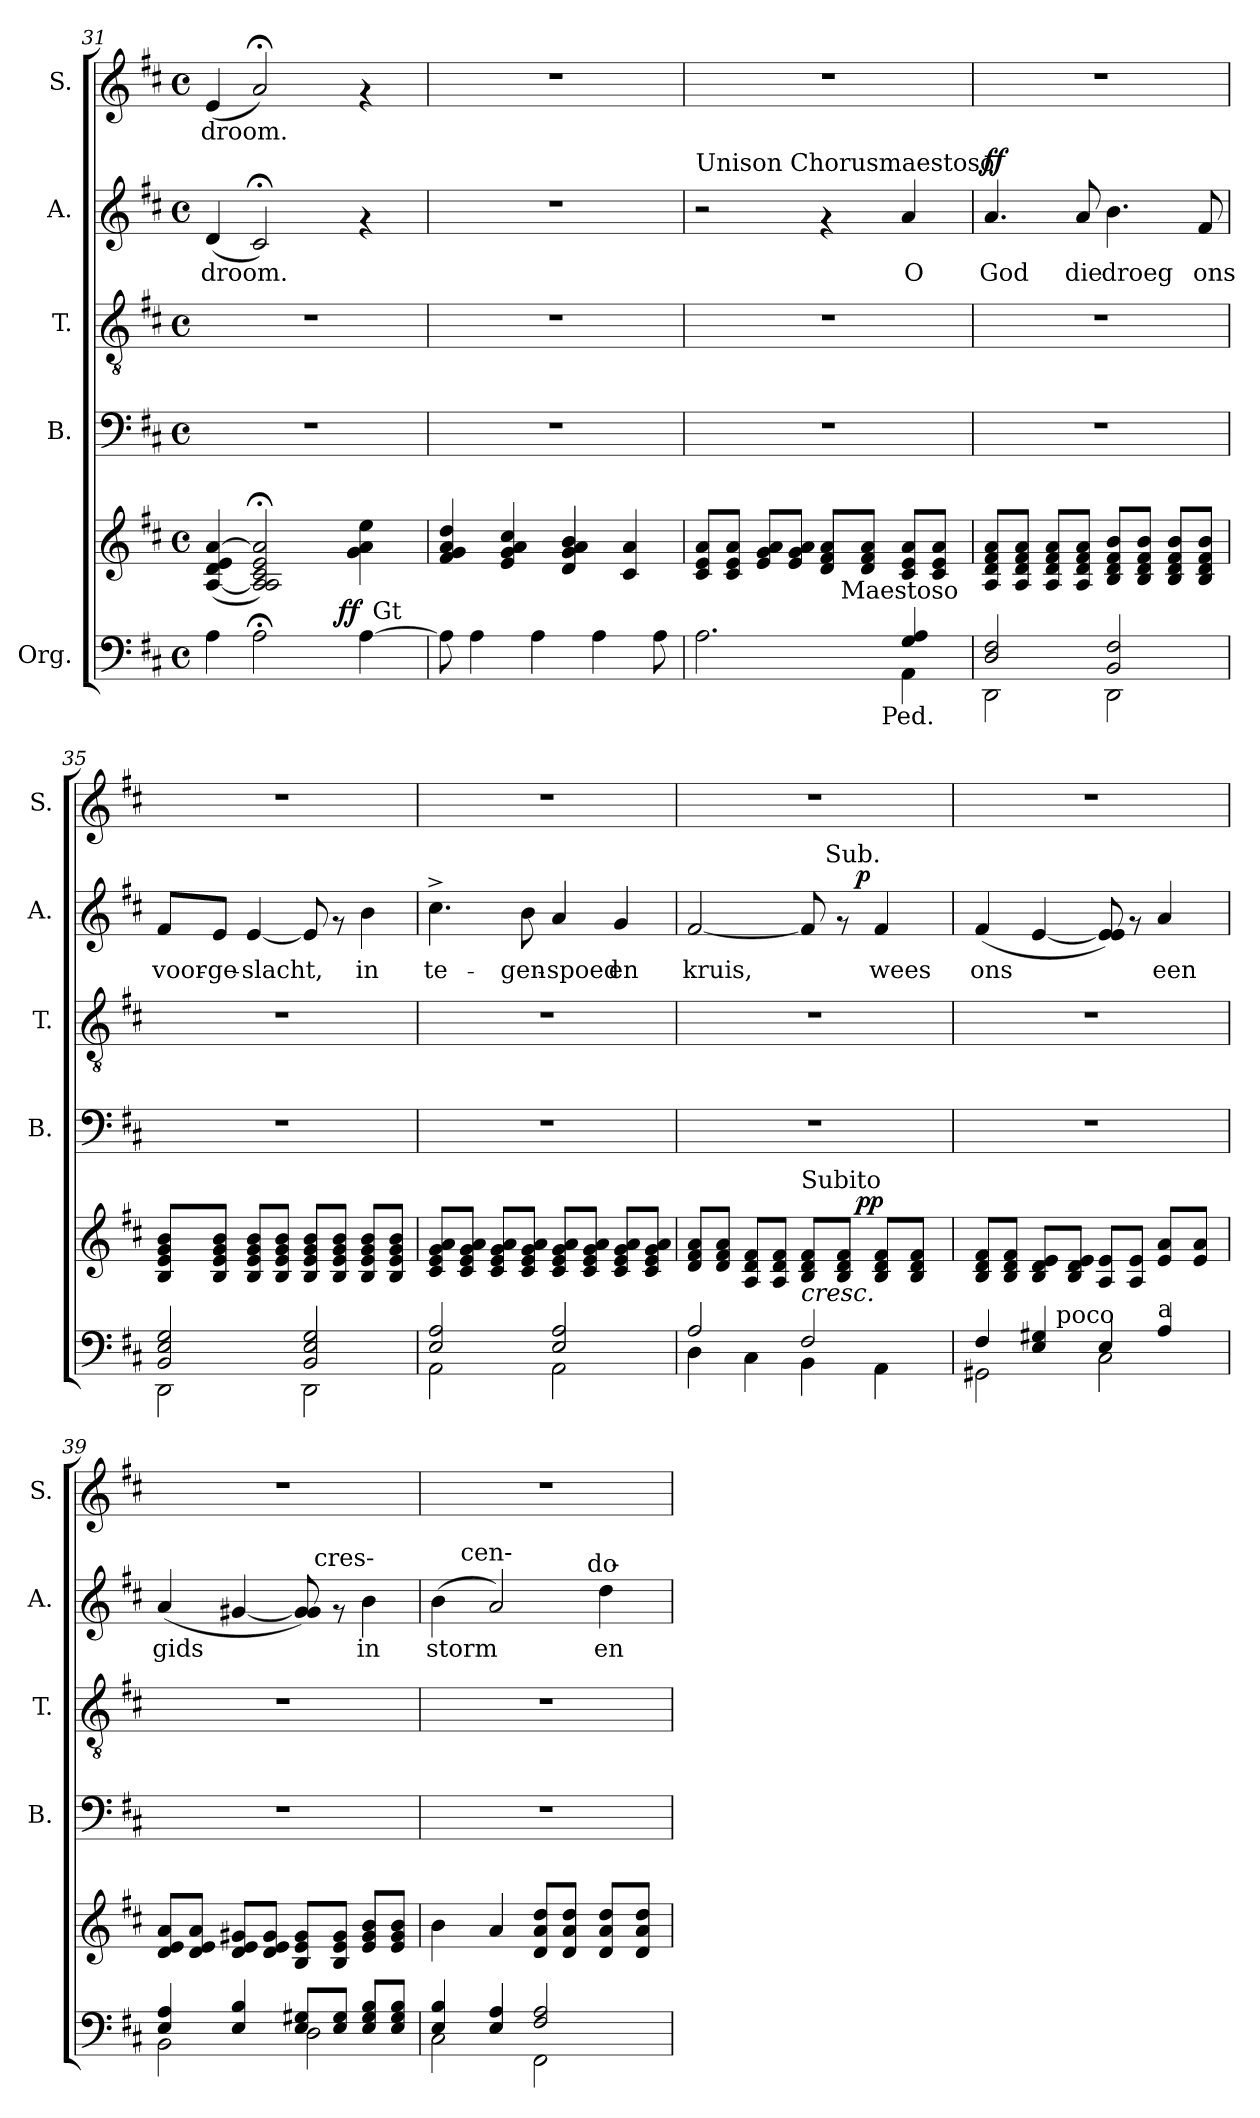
**kern	**kern	**dynam	**kern	**kern	**kern	**text	**dynam	**kern	**text
*part5	*part5	*part5	*part4	*part3	*part2	*part2	*part2	*part1	*part1
*staff6	*staff5	*staff5/6	*staff4	*staff3	*staff2	*staff2	*staff2	*staff1	*staff1
*I"Org.	*	*	*I"B.	*I"T.	*I"A.	*	*	*I"S.	*
*	*	*	*I'B.	*I'T.	*I'A.	*	*	*I'S.	*
*clefF4	*clefG2	*	*clefF4	*clefGv2	*clefG2	*	*	*clefG2	*
*k[f#c#]	*k[f#c#]	*	*k[f#c#]	*k[f#c#]	*k[f#c#]	*	*	*k[f#c#]	*
*D:	*D:	*	*D:	*D:	*D:	*	*	*D:	*
*M4/4	*M4/4	*	*M4/4	*M4/4	*M4/4	*	*	*M4/4	*
*met(c)	*met(c)	*	*met(c)	*met(c)	*met(c)	*	*	*met(c)	*
=31	=31	=31	=31	=31	=31	=31	=31	=31	=31
!	!	!	!	!	!	!LO:LY:b	!	!	!LO:LY:b
*^	*	*	*	*	*	*	*	*	*
*	*^	*	*	*	*	*	*	*	*	*
4A\	2ryy	2ryy	([<4A/ 4d/ 4e/ [>4a/	.	1r	1r	(<4d/	droom.	.	(<4e/	droom.
2A;<\	.	.	2A/]; 2A/; 2c#/; 2e/; 2a/];)	.	.	.	2c#;/)	.	.	2a;/)	.
.	8.ryy	4ryy	.	.	.	.	.	.	.	.	.
!	!	!	!	!LO:DY:a=2	!	!	!	!	!	!	!
.	4ryy	.	.	ff	.	.	.	.	.	.	.
[>4A\	.	32ryy	4g\ 4a\ 4ee\	.	.	.	4rf	.	.	4rf	.
!	!	!LO:TX:a:t=Gt	!	!	!	!	!	!	!	!	!
.	.	8..ryy	.	.	.	.	.	.	.	.	.
.	16ryy	.	.	.	.	.	.	.	.	.	.
*v	*v	*v	*	*	*	*	*	*	*	*	*
=32	=32	=32	=32	=32	=32	=32	=32	=32	=32
8A\]	4f#/ 4g/ 4a/ 4dd/	.	1r	1r	1r	.	.	1r	.
4A\	.	.	.	.	.	.	.	.	.
.	4e/ 4g/ 4a/ 4cc#/	.	.	.	.	.	.	.	.
4A\	.	.	.	.	.	.	.	.	.
.	4d/ 4g/ 4a/ 4b/	.	.	.	.	.	.	.	.
4A\	.	.	.	.	.	.	.	.	.
.	4c#/ 4a/	.	.	.	.	.	.	.	.
8A\	.	.	.	.	.	.	.	.	.
!!LO:PB:g=z
=33	=33	=33	=33	=33	=33	=33	=33	=33	=33
*^	*	*	*	*	*	*	*	*	*
!	!	!	!	!	!	!LO:TX:a:t=Unison Chorusmaestoso	!	!	!	!
*	*^	*^	*	*	*	*	*	*	*	*
2.ryy	2.A\	2ryy	8c#/ 8e/ 8a/L	2ryy	.	1r	1r	2r	.	.	1r	.
.	.	.	8c#/ 8e/ 8a/J	.	.	.	.	.	.	.	.	.
.	.	.	8e/ 8g/ 8a/L	.	.	.	.	.	.	.	.	.
.	.	.	8e/ 8g/ 8a/J	.	.	.	.	.	.	.	.	.
.	.	8.ryy	8d/ 8f#/ 8a/L	16ryy	.	.	.	4rf	.	.	.	.
!	!	!	!	!LO:TX:b:t=Maestoso	!	!	!	!	!	!	!	!
.	.	.	.	4..ryy	.	.	.	.	.	.	.	.
.	.	.	8d/ 8f#/ 8a/J	.	.	.	.	.	.	.	.	.
!	!	!LO:TX:b:t=Ped.	!	!	!	!	!	!	!	!	!	!
.	.	4ryy	.	.	.	.	.	.	.	.	.	.
!	!	!	!	!	!	!	!	!	!LO:LY:b	!	!	!
4G/ 4A/	4AA\	.	8c#/ 8e/ 8a/L	.	.	.	.	4a/	O	.	.	.
.	.	.	8c#/ 8e/ 8a/J	.	.	.	.	.	.	.	.	.
.	.	16ryy	.	.	.	.	.	.	.	.	.	.
=34	=34	=34	=34	=34	=34	=34	=34	=34	=34	=34	=34	=34
!	!	!	!	!	!	!	!	!	!LO:LY:b	!LO:DY:a	!	!
*	*v	*v	*	*	*	*	*	*	*	*	*	*
*	*	*v	*v	*	*	*	*	*	*	*	*
2D/ 2F#/	2DD\	8A/ 8d/ 8f#/ 8a/L	.	1r	1r	4.a/	God	ff	1r	.
.	.	8A/ 8d/ 8f#/ 8a/J	.	.	.	.	.	.	.	.
.	.	8A/ 8d/ 8f#/ 8a/L	.	.	.	.	.	.	.	.
!	!	!	!	!	!	!	!LO:LY:b	!	!	!
.	.	8A/ 8d/ 8f#/ 8a/J	.	.	.	8a/	die	.	.	.
!	!	!	!	!	!	!	!LO:LY:b	!	!	!
2BB/ 2F#/	2DD\	8B/ 8d/ 8f#/ 8b/L	.	.	.	4.b\	droeg	.	.	.
.	.	8B/ 8d/ 8f#/ 8b/J	.	.	.	.	.	.	.	.
.	.	8B/ 8d/ 8f#/ 8b/L	.	.	.	.	.	.	.	.
!	!	!	!	!	!	!	!LO:LY:b	!	!	!
.	.	8B/ 8d/ 8f#/ 8b/J	.	.	.	8f#/	ons	.	.	.
=35	=35	=35	=35	=35	=35	=35	=35	=35	=35	=35
!	!	!	!	!	!	!	!LO:LY:b	!	!	!
2BB/ 2E/ 2G/	2DD\	8B/ 8e/ 8g/ 8b/L	.	1r	1r	8f#/L	voor-	.	1r	.
!	!	!	!	!	!	!	!LO:LY:b	!	!	!
.	.	8B/ 8e/ 8g/ 8b/J	.	.	.	8e/J	-ge-	.	.	.
!	!	!	!	!	!	!	!LO:LY:b	!	!	!
.	.	8B/ 8e/ 8g/ 8b/L	.	.	.	[<4e/	-slacht,	.	.	.
.	.	8B/ 8e/ 8g/ 8b/J	.	.	.	.	.	.	.	.
2BB/ 2E/ 2G/	2DD\	8B/ 8e/ 8g/ 8b/L	.	.	.	8e/]	.	.	.	.
.	.	8B/ 8e/ 8g/ 8b/J	.	.	.	8rf	.	.	.	.
!	!	!	!	!	!	!	!LO:LY:b	!	!	!
.	.	8B/ 8e/ 8g/ 8b/L	.	.	.	4b\	in	.	.	.
.	.	8B/ 8e/ 8g/ 8b/J	.	.	.	.	.	.	.	.
!!LO:PB:g=z
=36	=36	=36	=36	=36	=36	=36	=36	=36	=36	=36
!	!	!	!	!	!	!	!LO:LY:b	!	!	!
2E/ 2A/	2AA\	8c#/ 8e/ 8g/ 8a/L	.	1r	1r	4.cc#^>\	te-	.	1r	.
.	.	8c#/ 8e/ 8g/ 8a/J	.	.	.	.	.	.	.	.
.	.	8c#/ 8e/ 8g/ 8a/L	.	.	.	.	.	.	.	.
!	!	!	!	!	!	!	!LO:LY:b	!	!	!
.	.	8c#/ 8e/ 8g/ 8a/J	.	.	.	8b\	-gen-	.	.	.
!	!	!	!	!	!	!	!LO:LY:b	!	!	!
2E/ 2A/	2AA\	8c#/ 8e/ 8g/ 8a/L	.	.	.	4a/	-spoed	.	.	.
.	.	8c#/ 8e/ 8g/ 8a/J	.	.	.	.	.	.	.	.
!	!	!	!	!	!	!	!LO:LY:b	!	!	!
.	.	8c#/ 8e/ 8g/ 8a/L	.	.	.	4g/	en	.	.	.
.	.	8c#/ 8e/ 8g/ 8a/J	.	.	.	.	.	.	.	.
=37	=37	=37	=37	=37	=37	=37	=37	=37	=37	=37
!	!	!	!	!	!	!	!LO:LY:b	!	!	!
*	*	*^	*	*	*	*^	*	*	*	*
*	*	*	*	*	*	*	*	*^	*	*	*	*
2A/	4D\	8d/ 8f#/ 8a/L	2ryy	.	1r	1r	[<2f#/	2ryy	2ryy	kruis,	.	1r	.
.	.	8d/ 8f#/ 8a/J	.	.	.	.	.	.	.	.	.	.	.
.	4C#\	8A/ 8d/ 8f#/L	.	.	.	.	.	.	.	.	.	.	.
.	.	8A/ 8d/ 8f#/J	.	.	.	.	.	.	.	.	.	.	.
!	!	!LO:TX:a:t=Subito	!	!	!	!	!	!	!	!	!	!	!
!	!	!	!	!LO:HP:b	!	!	!	!	!	!	!	!	!
2F#/	4BB\	8B/ 8d/ 8f#/L	8.ryy	<	.	.	8f#/]	8.ryy	16.ryy	.	.	.	.
!	!	!	!	!	!	!	!	!	!LO:TX:a:t=Sub.	!	!	!	!
.	.	.	.	.	.	.	.	.	4ryy	.	.	.	.
.	.	8B/ 8d/ 8f#/J	.	.	.	.	8rf	.	.	.	.	.	.
!	!	!	!	!LO:DY:a	!	!	!	!	!	!	!LO:DY:a	!	!
.	.	.	4ryy	pp	.	.	.	4ryy	.	.	p	.	.
!	!	!	!	!	!	!	!	!	!	!LO:LY:b	!	!	!
.	4AA\	8B/ 8d/ 8f#/L	.	.	.	.	4f#/	.	.	wees	.	.	.
.	.	.	.	.	.	.	.	.	8ryy	.	.	.	.
.	.	8B/ 8d/ 8f#/J	.	.	.	.	.	.	.	.	.	.	.
.	.	.	16ryy	.	.	.	.	16ryy	.	.	.	.	.
.	.	.	.	.	.	.	.	.	32ryy	.	.	.	.
=38	=38	=38	=38	=38	=38	=38	=38	=38	=38	=38	=38	=38	=38
!	!	!	!	!	!	!	!	!	!	!LO:LY:b	!	!	!
*	*^	*v	*v	*	*	*	*v	*v	*v	*	*	*	*
4F#/	2GG#X\	4ryy	8B/ 8d/ 8f#/L	.	1r	1r	(<4f#/	ons	.	1r	.
.	.	.	8B/ 8d/ 8f#/J	.	.	.	.	.	.	.	.
4E/ 4G#X/	.	16.ryy	8B/ 8d/ 8e/L	.	.	.	[<4e/	.	.	.	.
!	!	!LO:TX:a:t=poco	!	!	!	!	!	!	!	!	!
.	.	2ryy	.	.	.	.	.	.	.	.	.
.	.	.	8B/ 8d/ 8e/J	.	.	.	.	.	.	.	.
4E/	2C#\	.	8A/ 8e/L	.	.	.	8e/] 8e/)	.	.	.	.
.	.	.	8A/ 8e/J	.	.	.	8rf	.	.	.	.
!LO:TX:a:t=a	!	!	!	!	!	!	!	!	!	!	!
!	!	!	!	!	!	!	!	!LO:LY:b	!	!	!
4A/	.	.	8e/ 8a/L	.	.	.	4a/	een	.	.	.
.	.	8ryy	.	.	.	.	.	.	.	.	.
.	.	.	8e/ 8a/J	.	.	.	.	.	.	.	.
.	.	32ryy	.	.	.	.	.	.	.	.	.
.	.	.	.	[	.	.	.	.	.	.	.
!!LO:LB:g=z
=39	=39	=39	=39	=39	=39	=39	=39	=39	=39	=39	=39
!	!	!	!	!	!	!	!LO:TX:a:t=poco	!	!	!	!
!	!	!	!	!	!	!	!	!LO:LY:b	!	!	!
*	*v	*v	*	*	*	*	*^	*	*	*	*
4E/ 4A/	2BB\	8d/ 8e/ 8a/L	.	1r	1r	(<4a/	2ryy	gids	.	1r	.
.	.	8d/ 8e/ 8a/J	.	.	.	.	.	.	.	.	.
4E/ 4B/	.	8d/ 8e/ 8g#X/L	.	.	.	[<4g#X/	.	.	.	.	.
.	.	8d/ 8e/ 8g#/J	.	.	.	.	.	.	.	.	.
8E/ 8G#X/L	2D\	8B/ 8e/ 8g#/L	.	.	.	8g#/] 8g#/)	16ryy	.	.	.	.
!	!	!	!	!	!	!	!LO:TX:a:t=cres-	!	!	!	!
.	.	.	.	.	.	.	4..ryy	.	.	.	.
8E/ 8G#/J	.	8B/ 8e/ 8g#/J	.	.	.	8rf	.	.	.	.	.
!	!	!	!	!	!	!	!	!LO:LY:b	!	!	!
8E/ 8G#/ 8B/L	.	8e/ 8g#/ 8b/L	.	.	.	4b\	.	in	.	.	.
8E/ 8G#/ 8B/J	.	8e/ 8g#/ 8b/J	.	.	.	.	.	.	.	.	.
=40	=40	=40	=40	=40	=40	=40	=40	=40	=40	=40	=40
!	!	!	!	!	!	!	!	!LO:LY:b	!	!	!
*	*	*	*	*	*	*^	*^	*	*	*	*
4E/ 4B/	2C#\	4b\	.	1r	1r	(<4b\	8ryy	2ryy	2ryy	storm	.	1r	.
!	!	!	!	!	!	!	!LO:TX:a:t=cen-	!	!	!	!	!	!
.	.	.	.	.	.	.	2..ryy	.	.	.	.	.	.
4E/ 4A/	.	4a/	.	.	.	2a/)	.	.	.	.	.	.	.
2F#/ 2A/	2FF#\	8d/ 8a/ 8dd/L	.	.	.	.	.	8..ryy	4ryy	.	.	.	.
.	.	8d/ 8a/ 8dd/J	.	.	.	.	.	.	.	.	.	.	.
!	!	!	!	!	!	!	!	!LO:TX:a:t=do	!	!	!	!	!
.	.	.	.	.	.	.	.	4ryy	.	.	.	.	.
!	!	!	!	!	!	!	!	!	!	!LO:LY:b	!	!	!
.	.	8d/ 8a/ 8dd/L	.	.	.	4dd\	.	.	32ryy	en	.	.	.
!	!	!	!	!	!	!	!	!	!LO:TX:a:t=-	!	!	!	!
.	.	.	.	.	.	.	.	.	8..ryy	.	.	.	.
.	.	8d/ 8a/ 8dd/J	.	.	.	.	.	.	.	.	.	.	.
.	.	.	.	.	.	.	.	32ryy	.	.	.	.	.
*v	*v	*	*	*	*	*v	*v	*v	*v	*	*	*	*
=	=	=	=	=	=	=	=	=	=
*-	*-	*-	*-	*-	*-	*-	*-	*-	*-
